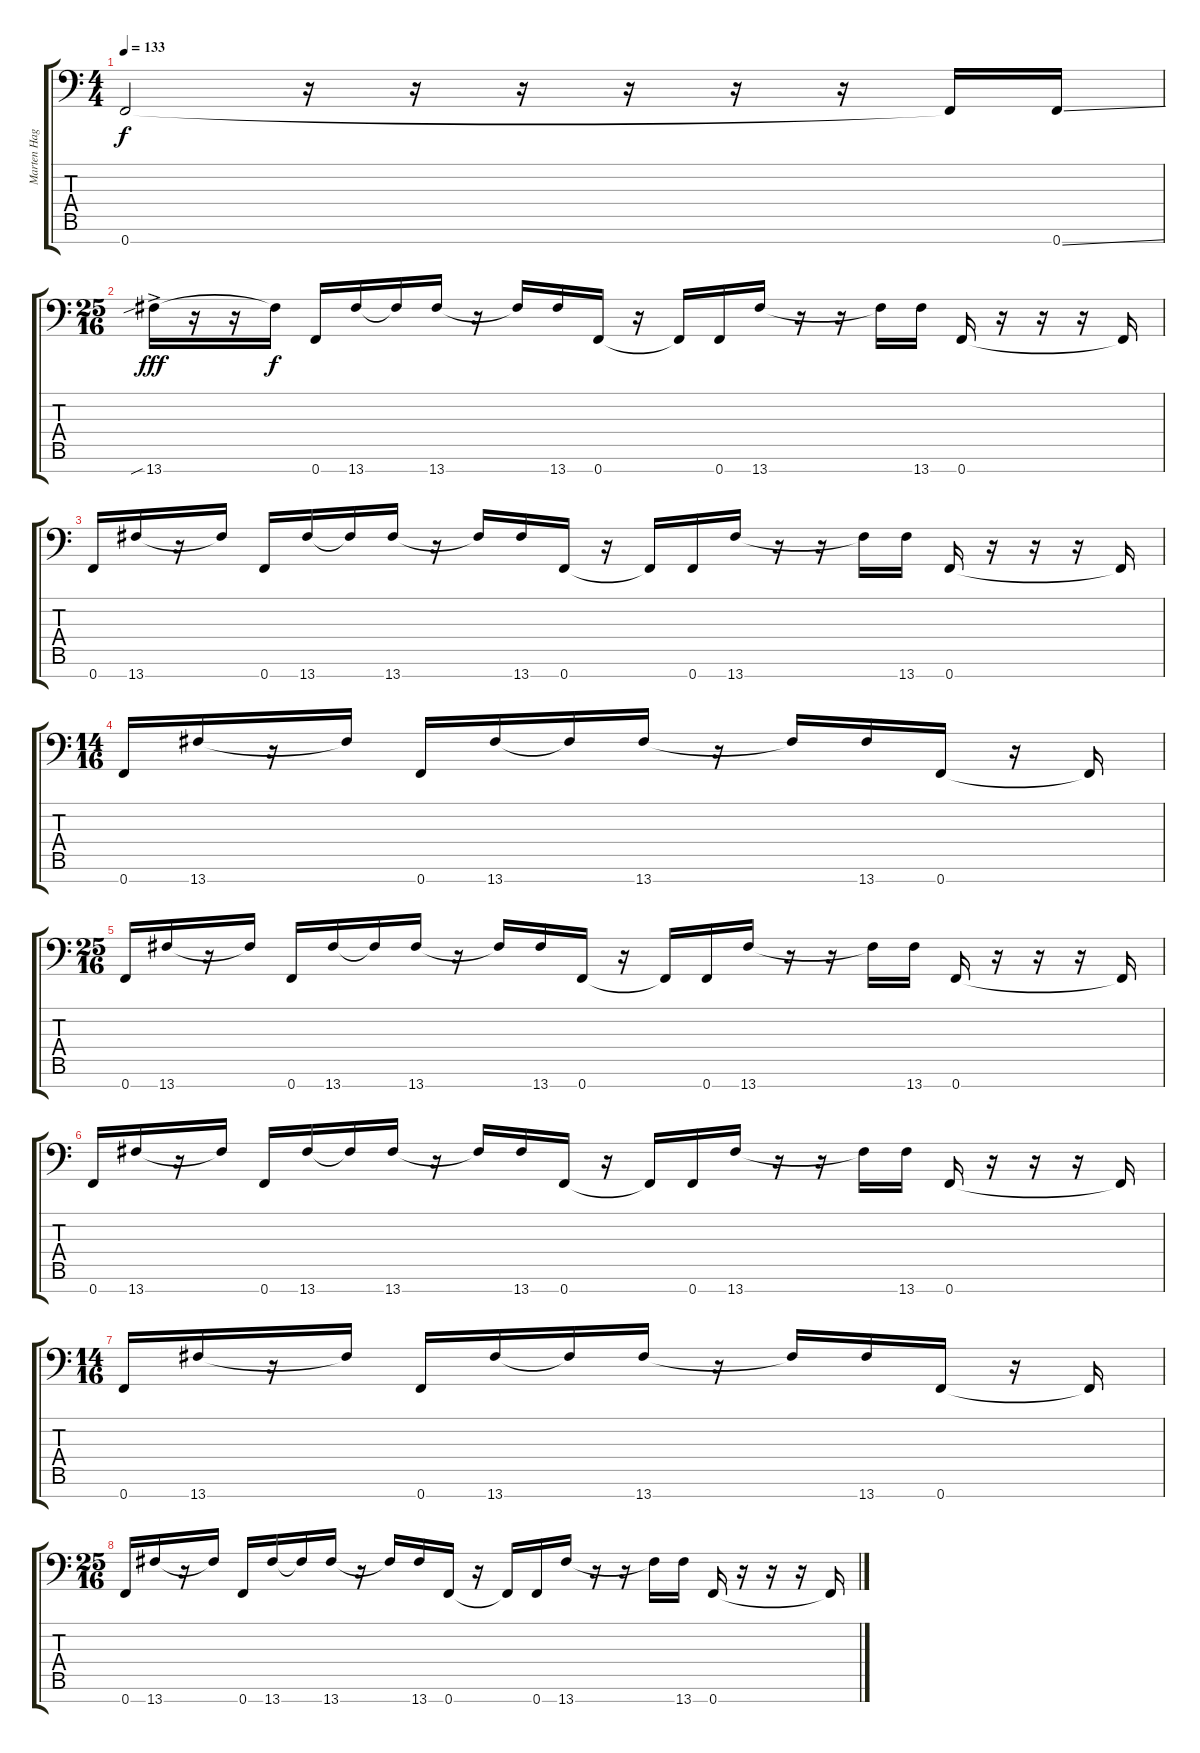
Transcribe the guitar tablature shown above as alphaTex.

\track ("Marten Hagström ( Rythm )" "Marten Hag") {instrument distortionguitar}
\staff {score tabs}
\tuning (Bb3 F3 Db3 Ab2 Eb2 Bb1 F1) {hide}
\ts (4 4)
\tempo 133
\clef f4
\ks c
0.7{t}.2{dy f} r.16 r.16 r.16 r.16 r.16 r.16 0.7{t}.16 0.7{ss}.16 |
\ts (25 16)
13.7{sib ac}.16{dy fff} r.16 r.16 13.7{t}.16{dy f} 0.7.16 13.7.16 13.7{t}.16 13.7.16 r.16 13.7{t}.16 13.7.16 0.7.16 r.16 0.7{t}.16 0.7.16 13.7.16 r.16 r.16 13.7{t}.16 13.7.16 0.7.16 r.16 r.16 r.16 0.7{t}.16 |
0.7.16 13.7.16 r.16 13.7{t}.16 0.7.16 13.7.16 13.7{t}.16 13.7.16 r.16 13.7{t}.16 13.7.16 0.7.16 r.16 0.7{t}.16 0.7.16 13.7.16 r.16 r.16 13.7{t}.16 13.7.16 0.7.16 r.16 r.16 r.16 0.7{t}.16 |
\ts (14 16)
0.7.16 13.7.16 r.16 13.7{t}.16 0.7.16 13.7.16 13.7{t}.16 13.7.16 r.16 13.7{t}.16 13.7.16 0.7.16 r.16 0.7{t}.16 |
\ts (25 16)
0.7.16{volume 13} 13.7.16 r.16 13.7{t}.16 0.7.16 13.7.16 13.7{t}.16 13.7.16 r.16 13.7{t}.16 13.7.16 0.7.16 r.16 0.7{t}.16 0.7.16 13.7.16 r.16 r.16 13.7{t}.16 13.7.16 0.7.16 r.16 r.16 r.16 0.7{t}.16 |
0.7.16 13.7.16 r.16 13.7{t}.16 0.7.16 13.7.16 13.7{t}.16 13.7.16 r.16 13.7{t}.16 13.7.16 0.7.16 r.16 0.7{t}.16 0.7.16 13.7.16 r.16 r.16 13.7{t}.16 13.7.16 0.7.16 r.16 r.16 r.16 0.7{t}.16 |
\ts (14 16)
0.7.16 13.7.16 r.16 13.7{t}.16 0.7.16 13.7.16 13.7{t}.16 13.7.16 r.16 13.7{t}.16 13.7.16 0.7.16 r.16 0.7{t}.16 |
\ts (25 16)
0.7.16{volume 10} 13.7.16 r.16 13.7{t}.16 0.7.16 13.7.16 13.7{t}.16 13.7.16 r.16 13.7{t}.16 13.7.16 0.7.16 r.16 0.7{t}.16 0.7.16 13.7.16 r.16 r.16 13.7{t}.16 13.7.16 0.7.16 r.16 r.16 r.16 0.7{t}.16
